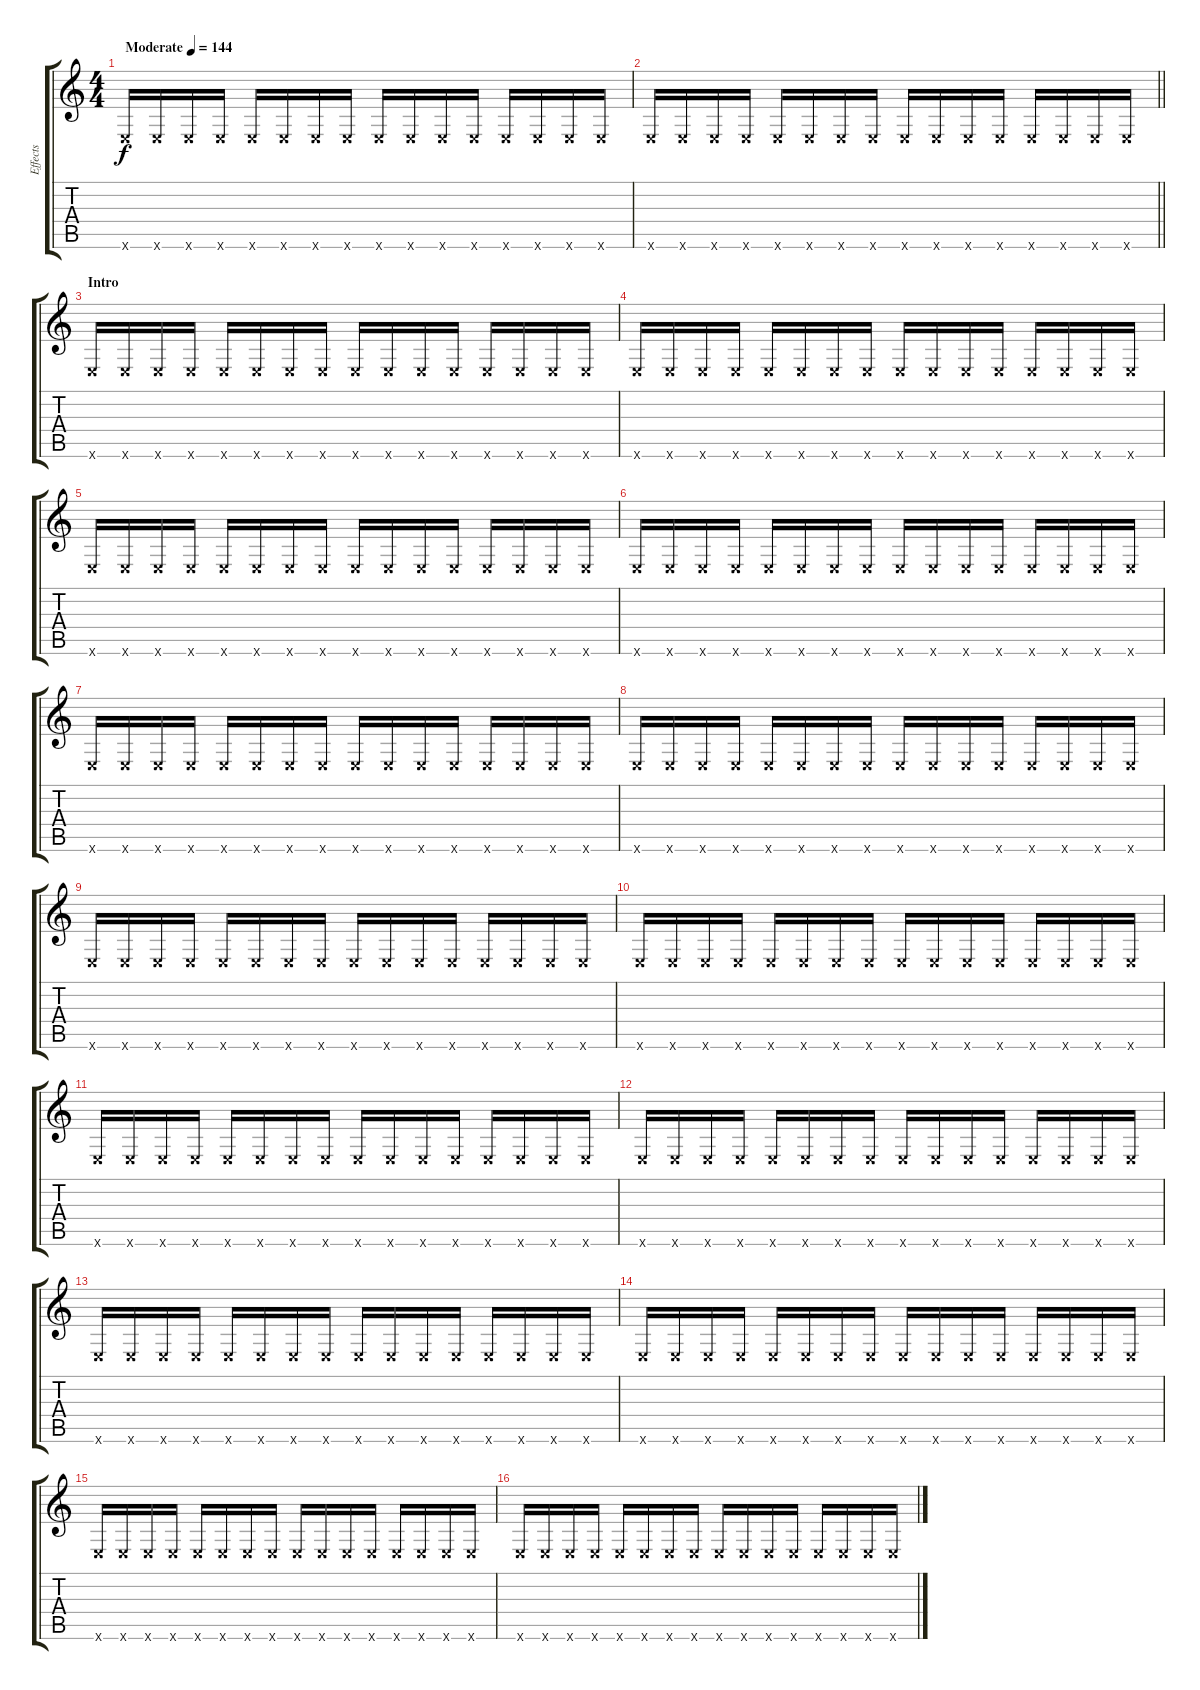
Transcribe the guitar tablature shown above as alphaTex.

\track ("Effects" "Effects") {instrument acousticguitarsteel}
\staff {score tabs}
\tuning (E4 B3 G3 D3 A2 E2) {hide}
\ts (4 4)
\tempo (144 "Moderate")
\clef g2
\ks c
0.6{x}.16{dy f instrument acousticguitarsteel} 0.6{x}.16 0.6{x}.16 0.6{x}.16 0.6{x}.16 0.6{x}.16 0.6{x}.16 0.6{x}.16 0.6{x}.16 0.6{x}.16 0.6{x}.16 0.6{x}.16 0.6{x}.16 0.6{x}.16 0.6{x}.16 0.6{x}.16 |
\barLineRight lightlight
0.6{x}.16 0.6{x}.16 0.6{x}.16 0.6{x}.16 0.6{x}.16 0.6{x}.16 0.6{x}.16 0.6{x}.16 0.6{x}.16 0.6{x}.16 0.6{x}.16 0.6{x}.16 0.6{x}.16 0.6{x}.16 0.6{x}.16 0.6{x}.16 |
\section ("" "Intro")
0.6{x}.16 0.6{x}.16 0.6{x}.16 0.6{x}.16 0.6{x}.16 0.6{x}.16 0.6{x}.16 0.6{x}.16 0.6{x}.16 0.6{x}.16 0.6{x}.16 0.6{x}.16 0.6{x}.16 0.6{x}.16 0.6{x}.16 0.6{x}.16 |
0.6{x}.16 0.6{x}.16 0.6{x}.16 0.6{x}.16 0.6{x}.16 0.6{x}.16 0.6{x}.16 0.6{x}.16 0.6{x}.16 0.6{x}.16 0.6{x}.16 0.6{x}.16 0.6{x}.16 0.6{x}.16 0.6{x}.16 0.6{x}.16 |
0.6{x}.16 0.6{x}.16 0.6{x}.16 0.6{x}.16 0.6{x}.16 0.6{x}.16 0.6{x}.16 0.6{x}.16 0.6{x}.16 0.6{x}.16 0.6{x}.16 0.6{x}.16 0.6{x}.16 0.6{x}.16 0.6{x}.16 0.6{x}.16 |
0.6{x}.16 0.6{x}.16 0.6{x}.16 0.6{x}.16 0.6{x}.16 0.6{x}.16 0.6{x}.16 0.6{x}.16 0.6{x}.16 0.6{x}.16 0.6{x}.16 0.6{x}.16 0.6{x}.16 0.6{x}.16 0.6{x}.16 0.6{x}.16 |
0.6{x}.16 0.6{x}.16 0.6{x}.16 0.6{x}.16 0.6{x}.16 0.6{x}.16 0.6{x}.16 0.6{x}.16 0.6{x}.16 0.6{x}.16 0.6{x}.16 0.6{x}.16 0.6{x}.16 0.6{x}.16 0.6{x}.16 0.6{x}.16 |
0.6{x}.16 0.6{x}.16 0.6{x}.16 0.6{x}.16 0.6{x}.16 0.6{x}.16 0.6{x}.16 0.6{x}.16 0.6{x}.16 0.6{x}.16 0.6{x}.16 0.6{x}.16 0.6{x}.16 0.6{x}.16 0.6{x}.16 0.6{x}.16 |
0.6{x}.16 0.6{x}.16 0.6{x}.16 0.6{x}.16 0.6{x}.16 0.6{x}.16 0.6{x}.16 0.6{x}.16 0.6{x}.16 0.6{x}.16 0.6{x}.16 0.6{x}.16 0.6{x}.16 0.6{x}.16 0.6{x}.16 0.6{x}.16 |
0.6{x}.16 0.6{x}.16 0.6{x}.16 0.6{x}.16 0.6{x}.16 0.6{x}.16 0.6{x}.16 0.6{x}.16 0.6{x}.16 0.6{x}.16 0.6{x}.16 0.6{x}.16 0.6{x}.16 0.6{x}.16 0.6{x}.16 0.6{x}.16 |
0.6{x}.16 0.6{x}.16 0.6{x}.16 0.6{x}.16 0.6{x}.16 0.6{x}.16 0.6{x}.16 0.6{x}.16 0.6{x}.16 0.6{x}.16 0.6{x}.16 0.6{x}.16 0.6{x}.16 0.6{x}.16 0.6{x}.16 0.6{x}.16 |
0.6{x}.16 0.6{x}.16 0.6{x}.16 0.6{x}.16 0.6{x}.16 0.6{x}.16 0.6{x}.16 0.6{x}.16 0.6{x}.16 0.6{x}.16 0.6{x}.16 0.6{x}.16 0.6{x}.16 0.6{x}.16 0.6{x}.16 0.6{x}.16 |
0.6{x}.16 0.6{x}.16 0.6{x}.16 0.6{x}.16 0.6{x}.16 0.6{x}.16 0.6{x}.16 0.6{x}.16 0.6{x}.16 0.6{x}.16 0.6{x}.16 0.6{x}.16 0.6{x}.16 0.6{x}.16 0.6{x}.16 0.6{x}.16 |
0.6{x}.16 0.6{x}.16 0.6{x}.16 0.6{x}.16 0.6{x}.16 0.6{x}.16 0.6{x}.16 0.6{x}.16 0.6{x}.16 0.6{x}.16 0.6{x}.16 0.6{x}.16 0.6{x}.16 0.6{x}.16 0.6{x}.16 0.6{x}.16 |
0.6{x}.16 0.6{x}.16 0.6{x}.16 0.6{x}.16 0.6{x}.16 0.6{x}.16 0.6{x}.16 0.6{x}.16 0.6{x}.16 0.6{x}.16 0.6{x}.16 0.6{x}.16 0.6{x}.16 0.6{x}.16 0.6{x}.16 0.6{x}.16 |
0.6{x}.16 0.6{x}.16 0.6{x}.16 0.6{x}.16 0.6{x}.16 0.6{x}.16 0.6{x}.16 0.6{x}.16 0.6{x}.16 0.6{x}.16 0.6{x}.16 0.6{x}.16 0.6{x}.16 0.6{x}.16 0.6{x}.16 0.6{x}.16
